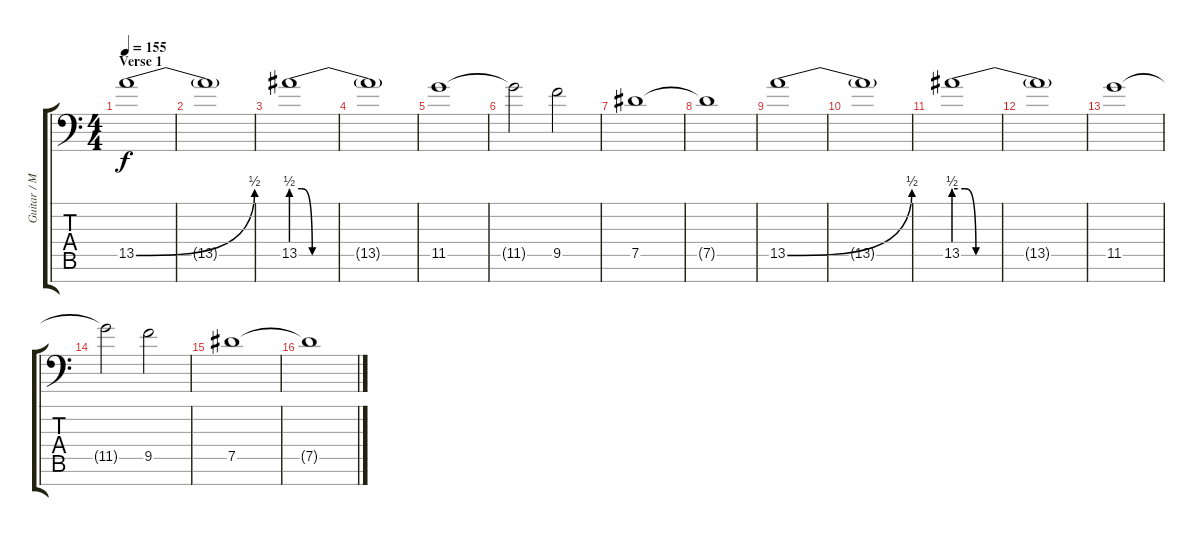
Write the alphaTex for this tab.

\track ("Guitar / Munky" "Guitar / M") {instrument electricguitarmuted}
\staff {score tabs}
\tuning (Eb4 Bb3 Gb3 Db3 Ab2 Eb2 Bb1) {hide}
\ts (4 4)
\section ("" "Verse 1")
\tempo 155
\clef f4
\ks c
13.5{be (bend 0 0 60 2)}.1{dy f volume 10} |
13.5{t}.1 |
13.5{be (custom 0 2 5 2 10 0 60 0)}.1 |
13.5{t}.1 |
11.5.1 |
11.5{t}.2 9.5.2 |
7.5.1 |
7.5{t}.1 |
13.5{be (bend 0 0 60 2)}.1 |
13.5{t}.1 |
13.5{be (custom 0 2 5 2 10 0 60 0)}.1 |
13.5{t}.1 |
11.5.1 |
11.5{t}.2 9.5.2 |
7.5.1 |
7.5{t}.1
